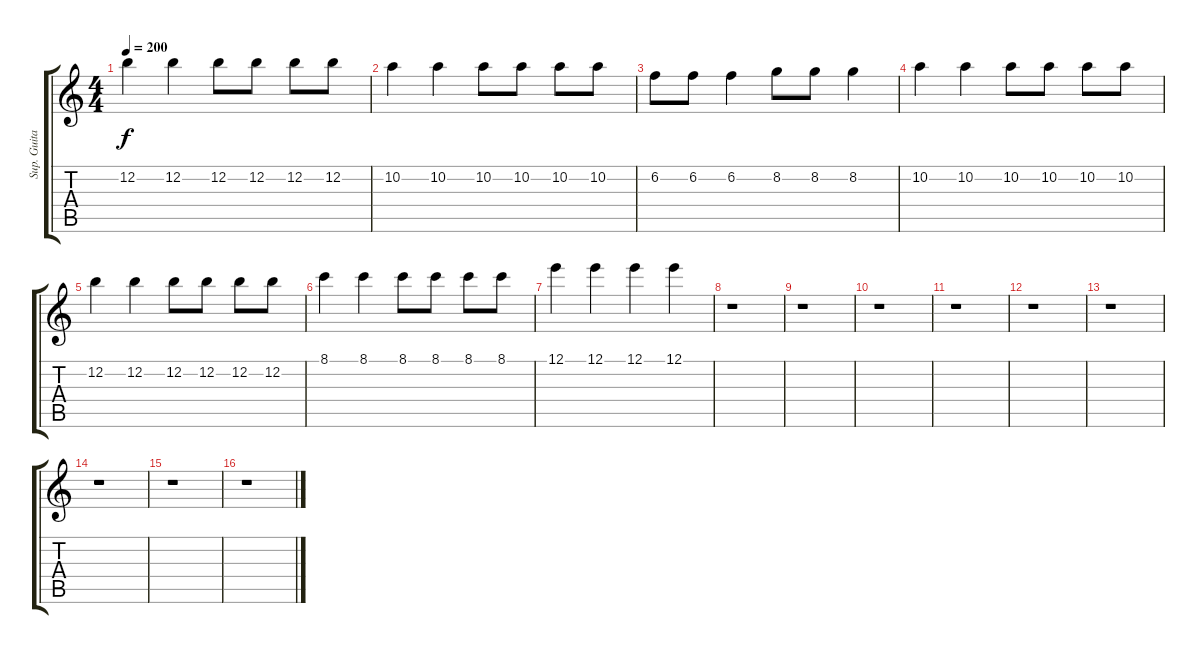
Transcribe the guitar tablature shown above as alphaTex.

\track ("Sup. Guitar" "Sup. Guita") {instrument distortionguitar}
\staff {score tabs}
\tuning (E4 B3 G3 D3 A2 E2) {hide}
\ts (4 4)
\tempo 200
\clef g2
\ks c
12.2.4{dy f} 12.2.4 12.2.8 12.2.8 12.2.8 12.2.8 |
10.2.4 10.2.4 10.2.8 10.2.8 10.2.8 10.2.8 |
6.2.8 6.2.8 6.2.4 8.2.8 8.2.8 8.2.4 |
10.2.4 10.2.4 10.2.8 10.2.8 10.2.8 10.2.8 |
12.2.4 12.2.4 12.2.8 12.2.8 12.2.8 12.2.8 |
8.1.4 8.1.4 8.1.8 8.1.8 8.1.8 8.1.8 |
12.1.4 12.1.4 12.1.4 12.1.4 |
r.1 |
r.1 |
r.1 |
r.1 |
r.1 |
r.1 |
r.1 |
r.1 |
r.1
